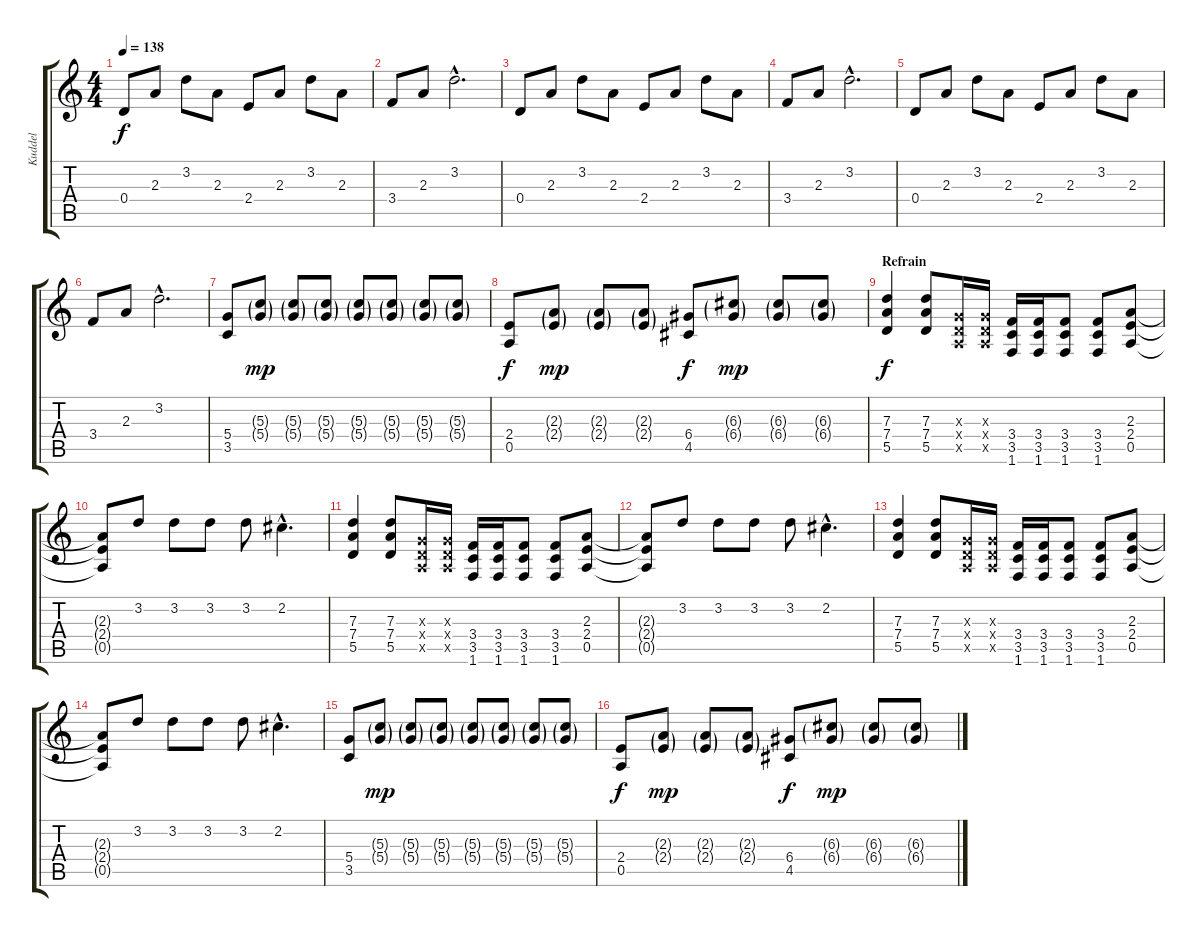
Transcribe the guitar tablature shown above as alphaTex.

\track ("Kuddel" "Kuddel") {instrument acousticguitarsteel}
\staff {score tabs}
\tuning (E4 B3 G3 D3 A2 E2) {hide}
\ts (4 4)
\tempo 138
\clef g2
\ks c
0.4.8{dy f} 2.3.8 3.2.8 2.3.8 2.4.8 2.3.8 3.2.8 2.3.8 |
3.4.8 2.3.8 3.2{hac}.2{d} |
0.4.8 2.3.8 3.2.8 2.3.8 2.4.8 2.3.8 3.2.8 2.3.8 |
3.4.8 2.3.8 3.2{hac}.2{d} |
0.4.8 2.3.8 3.2.8 2.3.8 2.4.8 2.3.8 3.2.8 2.3.8 |
3.4.8 2.3.8 3.2{hac}.2{d} |
(5.4 3.5).8 (5.3{g} 5.4{g}).8{dy mp} (5.3{g} 5.4{g}).8 (5.3{g} 5.4{g}).8 (5.3{g} 5.4{g}).8 (5.3{g} 5.4{g}).8 (5.3{g} 5.4{g}).8 (5.3{g} 5.4{g}).8 |
(2.4 0.5).8{dy f} (2.3{g} 2.4{g}).8{dy mp} (2.3{g} 2.4{g}).8 (2.3{g} 2.4{g}).8 (6.4 4.5).8{dy f} (6.3{g} 6.4{g}).8{dy mp} (6.3{g} 6.4{g}).8 (6.3{g} 6.4{g}).8 |
\section ("" "Refrain")
(7.3 7.4 5.5).4{dy f} (7.3 7.4 5.5).8 (0.3{x} 0.4{x} 0.5{x}).16 (0.3{x} 0.4{x} 0.5{x}).16 (3.4 3.5 1.6).16 (3.4 3.5 1.6).16 (3.4 3.5 1.6).8 (3.4 3.5 1.6).8 (2.3 2.4 0.5).8 |
(2.3{t} 2.4{t} 0.5{t}).8 3.2.8 3.2.8 3.2.8 3.2.8 2.2{hac}.4{d} |
(7.3 7.4 5.5).4 (7.3 7.4 5.5).8 (0.3{x} 0.4{x} 0.5{x}).16 (0.3{x} 0.4{x} 0.5{x}).16 (3.4 3.5 1.6).16 (3.4 3.5 1.6).16 (3.4 3.5 1.6).8 (3.4 3.5 1.6).8 (2.3 2.4 0.5).8 |
(2.3{t} 2.4{t} 0.5{t}).8 3.2.8 3.2.8 3.2.8 3.2.8 2.2{hac}.4{d} |
(7.3 7.4 5.5).4 (7.3 7.4 5.5).8 (0.3{x} 0.4{x} 0.5{x}).16 (0.3{x} 0.4{x} 0.5{x}).16 (3.4 3.5 1.6).16 (3.4 3.5 1.6).16 (3.4 3.5 1.6).8 (3.4 3.5 1.6).8 (2.3 2.4 0.5).8 |
(2.3{t} 2.4{t} 0.5{t}).8 3.2.8 3.2.8 3.2.8 3.2.8 2.2{hac}.4{d} |
(5.4 3.5).8 (5.3{g} 5.4{g}).8{dy mp} (5.3{g} 5.4{g}).8 (5.3{g} 5.4{g}).8 (5.3{g} 5.4{g}).8 (5.3{g} 5.4{g}).8 (5.3{g} 5.4{g}).8 (5.3{g} 5.4{g}).8 |
(2.4 0.5).8{dy f} (2.3{g} 2.4{g}).8{dy mp} (2.3{g} 2.4{g}).8 (2.3{g} 2.4{g}).8 (6.4 4.5).8{dy f} (6.3{g} 6.4{g}).8{dy mp} (6.3{g} 6.4{g}).8 (6.3{g} 6.4{g}).8
